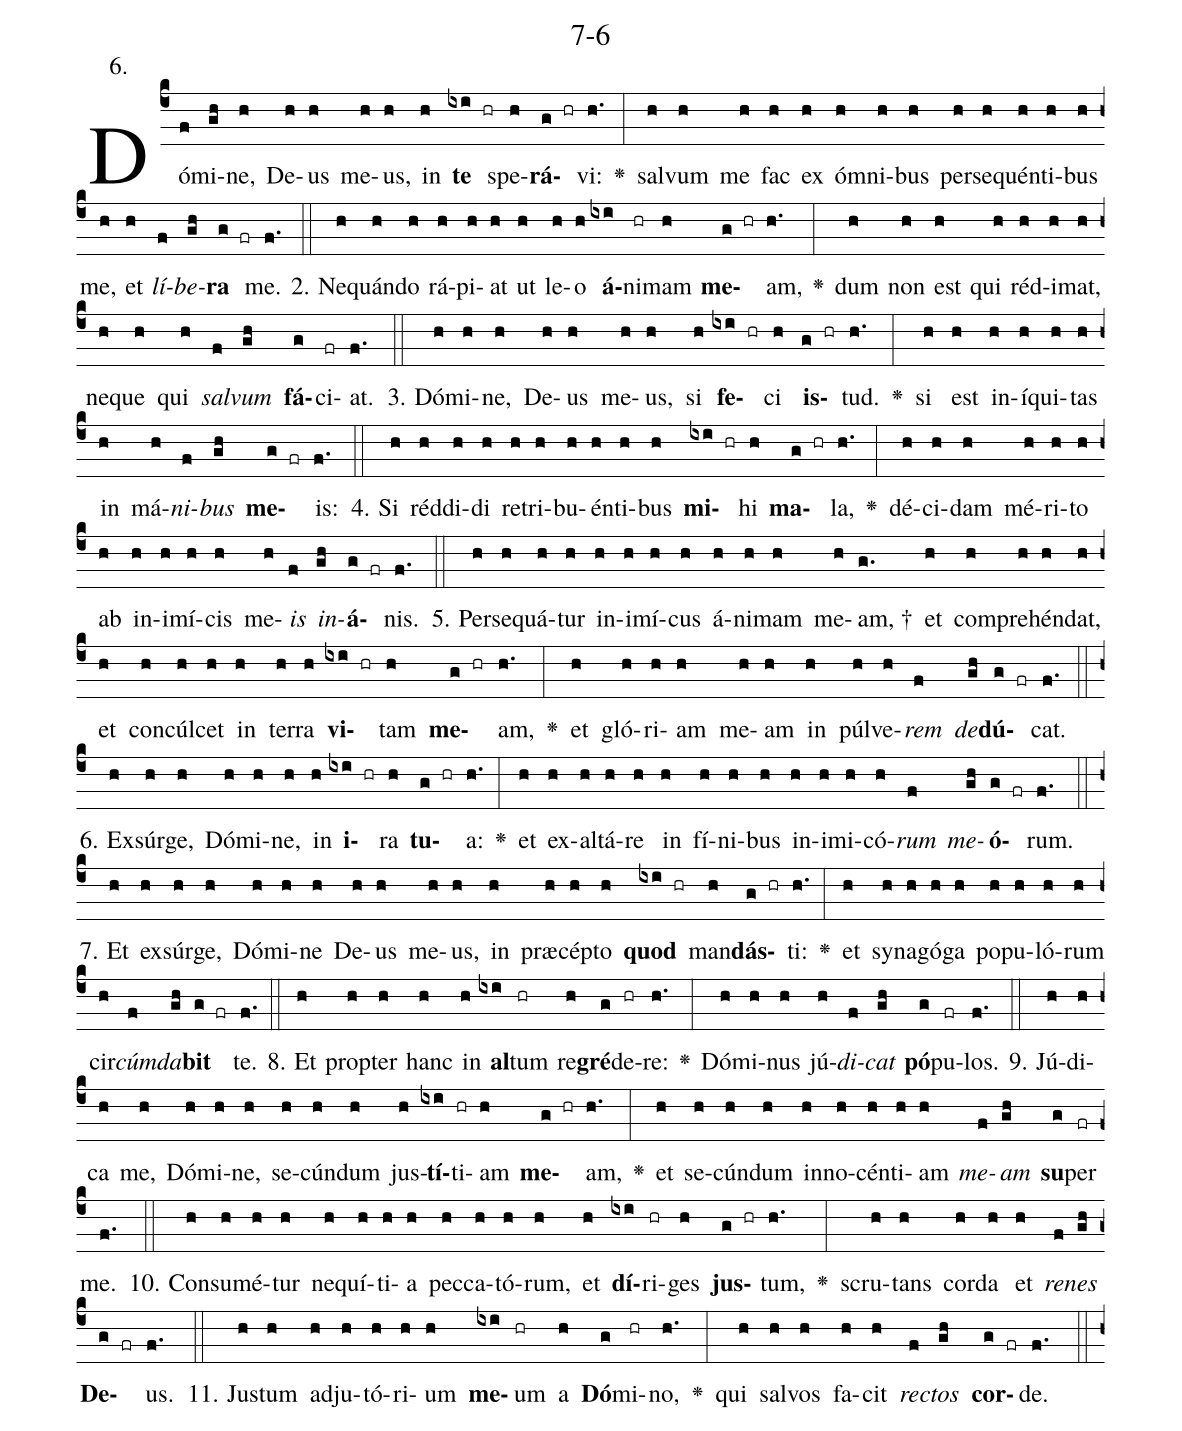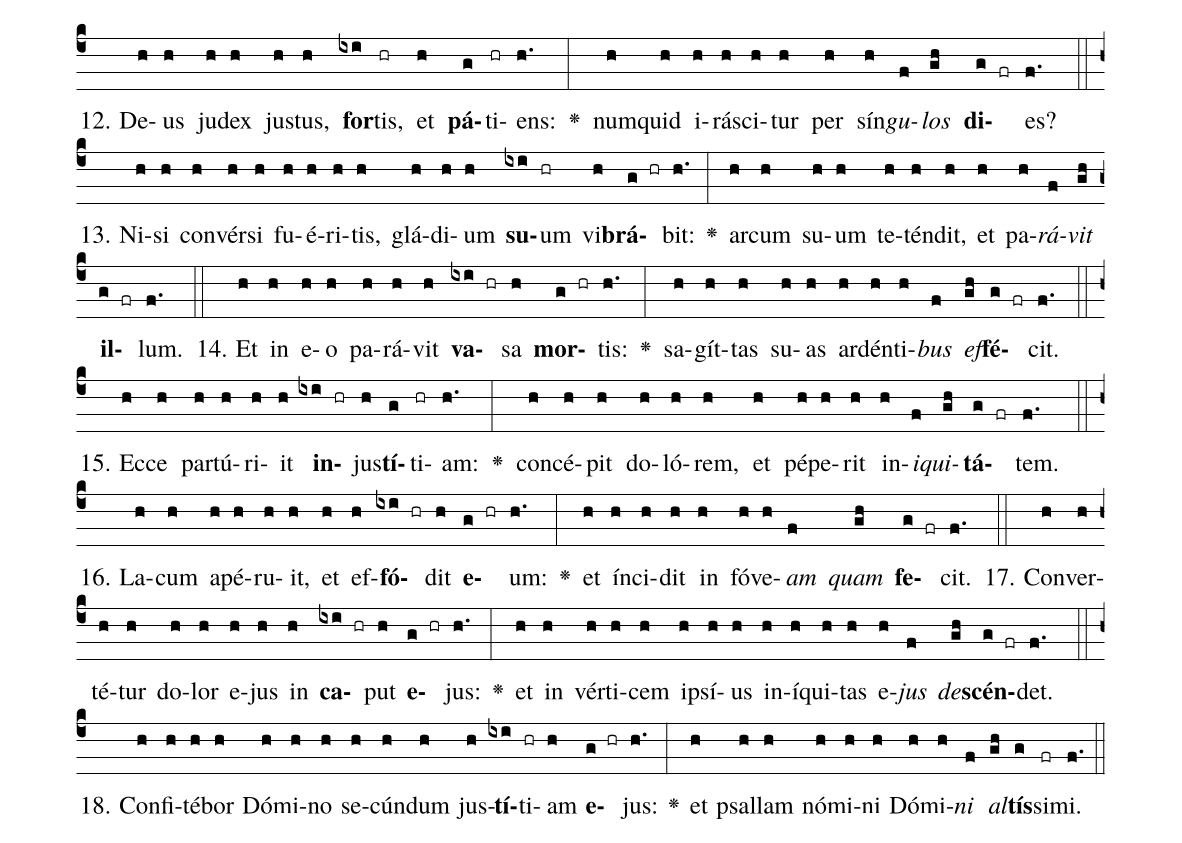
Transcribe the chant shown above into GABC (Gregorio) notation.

name: 7-6;
annotation: 6.;
%%
(c4)Dó(f)mi(gh)ne,(h) De(h)us(h) me(h)us,(h) in(h) <b>te</b>(ixi hr) spe(h)<b>rá</b>(g hr)vi:(h.) <v>\greheightstar</v>(:) sal(h)vum(h) me(h) fac(h) ex(h) óm(h)ni(h)bus(h) per(h)se(h)quén(h)ti(h)bus(h) me,(h) et(h) <i>lí</i>(f)<i>be</i>(gh)<b>ra</b>(g fr) me.(f.) (::)
2. Ne(h)quán(h)do(h) rá(h)pi(h)at(h) ut(h) le(h)o(h) <b>á</b>(ixi)ni(hr)mam(h) <b>me</b>(g hr)am,(h.) <v>\greheightstar</v>(:) dum(h) non(h) est(h) qui(h) réd(h)i(h)mat,(h) ne(h)que(h) qui(h) <i>sal</i>(f)<i>vum</i>(gh) <b>fá</b>(g)ci(fr)at.(f.) (::)
3. Dó(h)mi(h)ne,(h) De(h)us(h) me(h)us,(h) si(h) <b>fe</b>(ixi hr)ci(h) <b>is</b>(g hr)tud.(h.) <v>\greheightstar</v>(:) si(h) est(h) in(h)í(h)qui(h)tas(h) in(h) má(h)<i>ni</i>(f)<i>bus</i>(gh) <b>me</b>(g fr)is:(f.) (::)
4. Si(h) réd(h)di(h)di(h) re(h)tri(h)bu(h)én(h)ti(h)bus(h) <b>mi</b>(ixi hr)hi(h) <b>ma</b>(g hr)la,(h.) <v>\greheightstar</v>(:) dé(h)ci(h)dam(h) mé(h)ri(h)to(h) ab(h) in(h)i(h)mí(h)cis(h) me(h)<i>is</i>(f) <i>in</i>(gh)<b>á</b>(g fr)nis.(f.) (::)
5. Per(h)se(h)quá(h)tur(h) in(h)i(h)mí(h)cus(h) á(h)ni(h)mam(h) me(h)am, †(g.) et(h) com(h)pre(h)hén(h)dat,(h) et(h) con(h)cúl(h)cet(h) in(h) ter(h)ra(h) <b>vi</b>(ixi hr)tam(h) <b>me</b>(g hr)am,(h.) <v>\greheightstar</v>(:) et(h) gló(h)ri(h)am(h) me(h)am(h) in(h) púl(h)ve(h)<i>rem</i>(f) <i>de</i>(gh)<b>dú</b>(g fr)cat.(f.) (::)
6. Ex(h)súr(h)ge,(h) Dó(h)mi(h)ne,(h) in(h) <b>i</b>(ixi hr)ra(h) <b>tu</b>(g hr)a:(h.) <v>\greheightstar</v>(:) et(h) ex(h)al(h)tá(h)re(h) in(h) fí(h)ni(h)bus(h) in(h)i(h)mi(h)có(h)<i>rum</i>(f) <i>me</i>(gh)<b>ó</b>(g fr)rum.(f.) (::)
7. Et(h) ex(h)súr(h)ge,(h) Dó(h)mi(h)ne(h) De(h)us(h) me(h)us,(h) in(h) præ(h)cép(h)to(h) <b>quod</b>(ixi hr) man(h)<b>dás</b>(g hr)ti:(h.) <v>\greheightstar</v>(:) et(h) sy(h)na(h)gó(h)ga(h) po(h)pu(h)ló(h)rum(h) cir(h)<i>cúm</i>(f)<i>da</i>(gh)<b>bit</b>(g fr) te.(f.) (::)
8. Et(h) prop(h)ter(h) hanc(h) in(h) <b>al</b>(ixi)tum(hr) re(h)<b>gré</b>(g)de(hr)re:(h.) <v>\greheightstar</v>(:) Dó(h)mi(h)nus(h) jú(h)<i>di</i>(f)<i>cat</i>(gh) <b>pó</b>(g)pu(fr)los.(f.) (::)
9. Jú(h)di(h)ca(h) me,(h) Dó(h)mi(h)ne,(h) se(h)cún(h)dum(h) jus(h)<b>tí</b>(ixi)ti(hr)am(h) <b>me</b>(g hr)am,(h.) <v>\greheightstar</v>(:) et(h) se(h)cún(h)dum(h) in(h)no(h)cén(h)ti(h)am(h) <i>me</i>(f)<i>am</i>(gh) <b>su</b>(g)per(fr) me.(f.) (::)
10. Con(h)su(h)mé(h)tur(h) ne(h)quí(h)ti(h)a(h) pec(h)ca(h)tó(h)rum,(h) et(h) <b>dí</b>(ixi)ri(hr)ges(h) <b>jus</b>(g hr)tum,(h.) <v>\greheightstar</v>(:) scru(h)tans(h) cor(h)da(h) et(h) <i>re</i>(f)<i>nes</i>(gh) <b>De</b>(g fr)us.(f.) (::)
11. Jus(h)tum(h) ad(h)ju(h)tó(h)ri(h)um(h) <b>me</b>(ixi)um(hr) a(h) <b>Dó</b>(g)mi(hr)no,(h.) <v>\greheightstar</v>(:) qui(h) sal(h)vos(h) fa(h)cit(h) <i>rec</i>(f)<i>tos</i>(gh) <b>cor</b>(g fr)de.(f.) (::)
12. De(h)us(h) ju(h)dex(h) jus(h)tus,(h) <b>for</b>(ixi)tis,(hr) et(h) <b>pá</b>(g)ti(hr)ens:(h.) <v>\greheightstar</v>(:) num(h)quid(h) i(h)rá(h)sci(h)tur(h) per(h) sín(h)<i>gu</i>(f)<i>los</i>(gh) <b>di</b>(g fr)es?(f.) (::)
13. Ni(h)si(h) con(h)vér(h)si(h) fu(h)é(h)ri(h)tis,(h) glá(h)di(h)um(h) <b>su</b>(ixi)um(hr) vi(h)<b>brá</b>(g hr)bit:(h.) <v>\greheightstar</v>(:) ar(h)cum(h) su(h)um(h) te(h)tén(h)dit,(h) et(h) pa(h)<i>rá</i>(f)<i>vit</i>(gh) <b>il</b>(g fr)lum.(f.) (::)
14. Et(h) in(h) e(h)o(h) pa(h)rá(h)vit(h) <b>va</b>(ixi hr)sa(h) <b>mor</b>(g hr)tis:(h.) <v>\greheightstar</v>(:) sa(h)gít(h)tas(h) su(h)as(h) ar(h)dén(h)ti(h)<i>bus</i>(f) <i>ef</i>(gh)<b>fé</b>(g fr)cit.(f.) (::)
15. Ec(h)ce(h) par(h)tú(h)ri(h)it(h) <b>in</b>(ixi hr)jus(h)<b>tí</b>(g)ti(hr)am:(h.) <v>\greheightstar</v>(:) con(h)cé(h)pit(h) do(h)ló(h)rem,(h) et(h) pé(h)pe(h)rit(h) in(h)<i>i</i>(f)<i>qui</i>(gh)<b>tá</b>(g fr)tem.(f.) (::)
16. La(h)cum(h) a(h)pé(h)ru(h)it,(h) et(h) ef(h)<b>fó</b>(ixi hr)dit(h) <b>e</b>(g hr)um:(h.) <v>\greheightstar</v>(:) et(h) ín(h)ci(h)dit(h) in(h) fó(h)ve(h)<i>am</i>(f) <i>quam</i>(gh) <b>fe</b>(g fr)cit.(f.) (::)
17. Con(h)ver(h)té(h)tur(h) do(h)lor(h) e(h)jus(h) in(h) <b>ca</b>(ixi hr)put(h) <b>e</b>(g hr)jus:(h.) <v>\greheightstar</v>(:) et(h) in(h) vér(h)ti(h)cem(h) ip(h)sí(h)us(h) in(h)í(h)qui(h)tas(h) e(h)<i>jus</i>(f) <i>de</i>(gh)<b>scén</b>(g fr)det.(f.) (::)
18. Con(h)fi(h)té(h)bor(h) Dó(h)mi(h)no(h) se(h)cún(h)dum(h) jus(h)<b>tí</b>(ixi)ti(hr)am(h) <b>e</b>(g hr)jus:(h.) <v>\greheightstar</v>(:) et(h) psal(h)lam(h) nó(h)mi(h)ni(h) Dó(h)mi(h)<i>ni</i>(f) <i>al</i>(gh)<b>tís</b>(g)si(fr)mi.(f.) (::)
